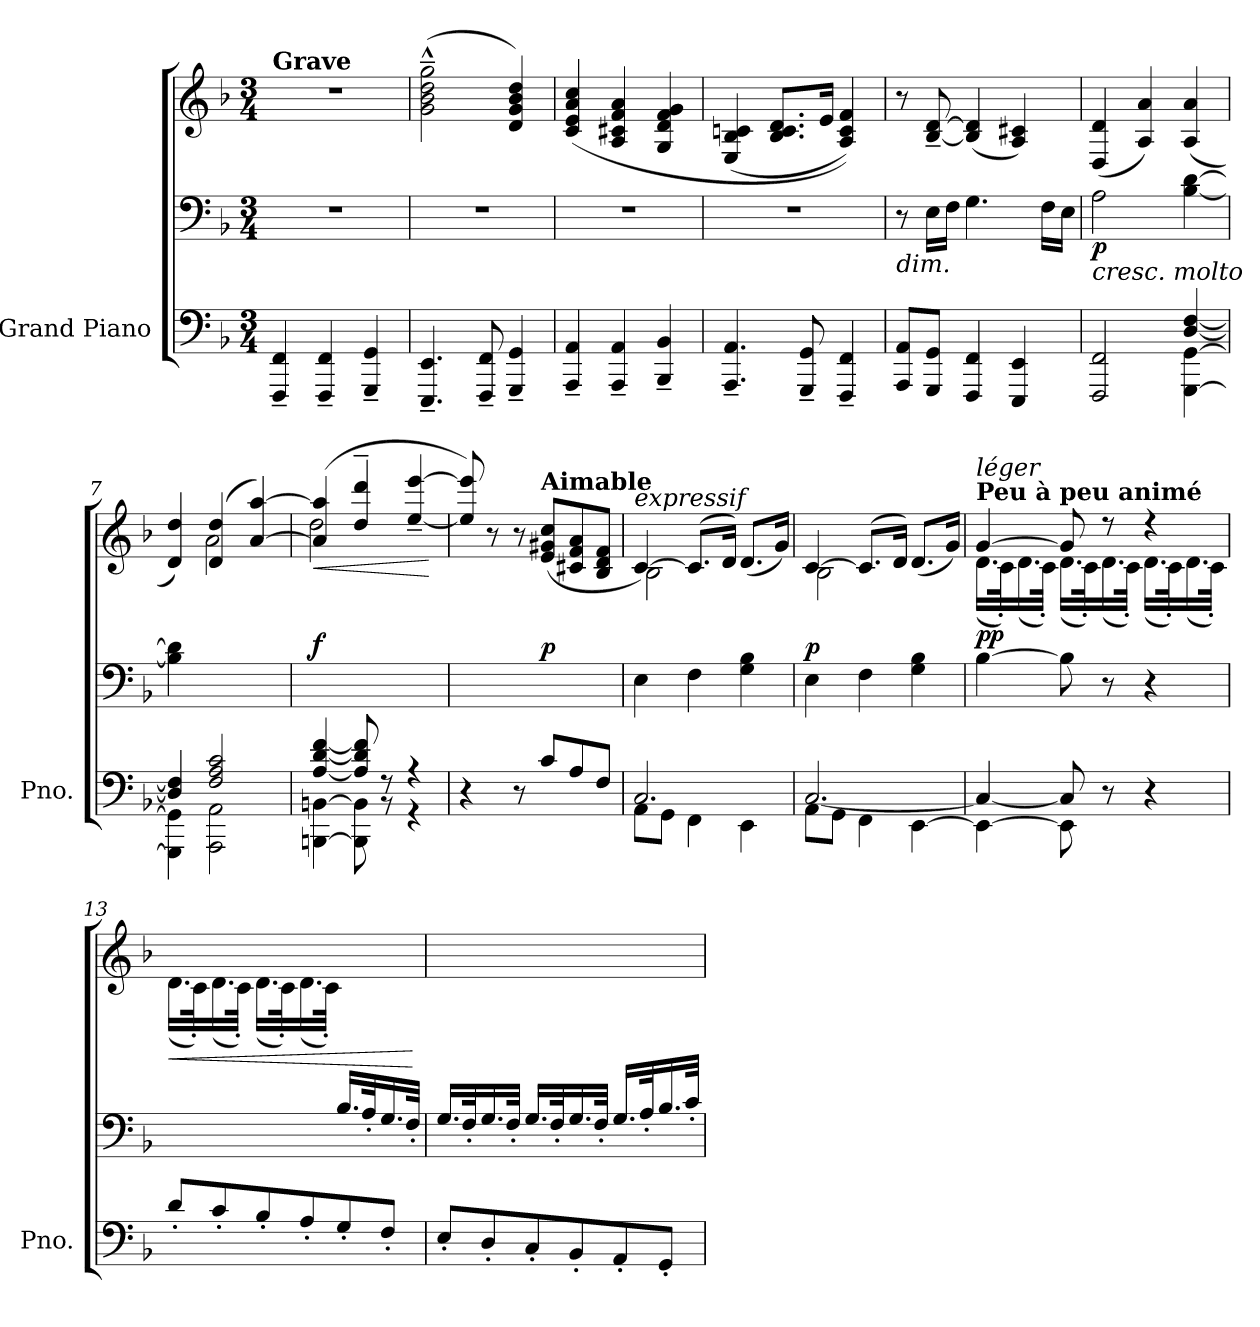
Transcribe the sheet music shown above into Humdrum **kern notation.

**kern	**kern	**kern	**dynam
*part1	*part1	*part1	*part1
*staff3	*staff2	*staff1	*staff1/2/3
*I"Grand Piano	*	*	*
*I'Pno.	*	*	*
*clefF4	*clefF4	*clefG2	*
*k[b-]	*k[b-]	*k[b-]	*
*M3/4	*M3/4	*M3/4	*
*MM69	*MM69	*MM69	*
=1	=1	=1	=1
!	!	!LO:TX:a:B:t=Grave	!
!	!	!	!LO:DY:a=3
!	!	!	!LO:DY:n=1:a=3
4FFF/~ 4FF/~	2.r	2.r	f other-dynamics
4FFF/~ 4FF/~	.	.	.
4GGG/~ 4GG/~	.	.	.
=2	=2	=2	=2
4.EEE/~ 4.EE/~	2.r	(>2g\~^^ 2b-\~^^ 2dd\~^^ 2gg\~^^	.
8FFF/~ 8FF/~	.	.	.
4GGG/~ 4GG/~	.	4d/ 4g/ 4b-/ 4dd/)	.
=3	=3	=3	=3
4AAA/~ 4AA/~	2.r	(<4c/ 4e/ 4a/ 4cc/	.
4AAA/~ 4AA/~	.	4A/ 4c#X/ 4f/ 4a/	.
4BBB-/~ 4BB-/~	.	4G/ 4d/ 4f/ 4g/	.
=4	=4	=4	=4
4.AAA/~ 4.AA/~	2.r	(<4E/ 4B-/ 4cn/	.
.	.	8.B-/ 8.c/ 8.d/L	.
8GGG/~ 8GG/~	.	.	.
.	.	16e/Jk	.
4FFF/~ 4FF/~	.	4A/ 4c/ 4f/))	.
!!LO:LB:g=z
=5	=5	=5	=5
!	!LO:TX:b:i:t=dim.	!	!
8AAA/ 8AA/L	8r	8r	.
8GGG/ 8GG/J	16E\LL	[8B-/~> [8d/~>	.
.	16F\JJ	.	.
4FFF/ 4FF/	4.G\	(<4B-/] 4d/]	.
4EEE/ 4EE/	.	4A/ 4c#X/)	.
.	16F\LL	.	.
.	16E\JJ	.	.
=6	=6	=6	=6
*^	*	*	*
!	!	!LO:TX:b:i:t=cresc. molto	!	!
!	!	!	!	!LO:DY:b=2
2ryy	2FFF/ 2FF/	2A\	(>4D/ 4d/	p
.	.	.	4A/ 4a/)	.
[4GGG\ [4GG\	[4D/ [4F/	[4B-\ [4d\	(>4A/ 4a/	.
=7	=7	=7	=7	=7
*	*	*	*^	*
4GGG\] 4GG\]	4D/] 4F/]	4B-\] 4d\]	4d/ 4dd/)	4ryy	.
2AAA\ 2AA\	2F/ 2A/ 2c/	2ryy	(>4d/ 4dd/	2a\	.
.	.	.	[4a/ [4aa/)	.	.
=8	=8	=8	=8	=8	=8
!	!	!	!	!	!LO:HP:b
!	!	!	!	!	!LO:DY:n=1:a=2
[4BBBn\ [4BBn\	[4A/ [4d/ [4f/	2ryy	(>4a/] 4aa/]	2dd\	< f
8BBB\] 8BB\]	8A/] 8d/] 8f/]	.	4dd/~> 4ddd/~>	.	.
8r	8r	.	.	.	.
4r	4r	4ryy	[4ee/~> [4eee/~>	4ryy	.
*v	*v	*	*v	*v	*
.	.	.	[
=9	=9	=9	=9
4r	4.ryy	8ee/] 8eee/])	.
.	.	8r	.
8r	.	8r	.
!	!	!LO:TX:a:B:t=Aimable	!
!	!	!	!LO:DY:a=2
8c/L	4.ryy	(>8e/ 8g#X/ 8cc/L	p
8A/	.	8c#X/ 8f/ 8a/	.
8F/J	.	8B-/ 8d/ 8f/J	.
!!LO:LB:g=z
=10	=10	=10	=10
*^	*	*^	*
!	!	!	!LO:TX:i:t=expressif	!	!
8AA\L	2.C/	4E\	[4c/)	2B-\	.
8GG\J	.	.	.	.	.
4FF\	.	4F\	(<8.c/L]	.	.
.	.	.	16d/Jk)	.	.
4EE\	.	4G\ 4B-\	(<8.d/L	4ryy	.
.	.	.	16g/Jk)	.	.
=11	=11	=11	=11	=11	=11
*	*	*^	*	*	*
!	!	!	!	!	!	!LO:DY:a=2
8AA\L	[2.C/	4E\	2ryy	[4c/	2B-\	p
8GG\J	.	.	.	.	.	.
4FF\	.	4F\	.	(<8.c/L]	.	.
.	.	.	.	16d/Jk)	.	.
[4EE\	.	4G\ 4B-\	8.ryy	(<8.d/L	4ryy	.
.	.	.	16ryy	16g/Jk)	.	.
=12	=12	=12	=12	=12	=12	=12
!	!	!	!	!LO:TX:a:B:t=Peu à peu animé	!	!
!	!	!	!	!LO:TX:i:t=léger	!	!
!	!	!	!	!	!	!LO:DY:a=2
*	*	*v	*v	*	*	*
4EE\_	4C/_	[4B-\	[4g/	(>16.d\LL	pp
.	.	.	.	32c'>\K)	.
.	.	.	.	(>16.d\	.
.	.	.	.	32c'>\JJk)	.
8EE\]	8C/]	8B-\]	8g/]	(>16.d\LL	.
.	.	.	.	32c'>\K)	.
4.ryy	8r	8r	8r	(>16.d\	.
.	.	.	.	32c'>\JJk)	.
.	4r	4r	4r	(>16.d\LL	.
.	.	.	.	32c'>\K)	.
.	.	.	.	(>16.d\	.
.	.	.	.	32c'>\JJk)	.
*v	*v	*	*	*	*
!!LO:PB:g=z	!!
=13	=13	=13	=13	=13
!	!	!	!	!LO:HP:b
8d'/L	2ryy	2.ryy	(>16.d\LL	<
.	.	.	32c'\K)	.
8c'/	.	.	(>16.d\	.
.	.	.	32c'\JJk)	.
8B-'/	.	.	(>16.d\LL	.
.	.	.	32c'\K)	.
8A'/	.	.	(>16.d\	.
.	.	.	32c'\JJk)	.
8G'/	16.B-/LL	.	4ryy	.
.	32A'/K	.	.	.
8F'/J	16.G/	.	.	.
.	32F'/JJk	.	.	.
*	*	*v	*v	*
.	.	.	[
=14	=14	=14	=14
8E'/L	16.G/LL	2.ryy	.
.	32F'/K	.	.
8D'/	16.G/	.	.
.	32F'/JJk	.	.
8C'/	16.G/LL	.	.
.	32F'/K	.	.
8BB-'/	16.G/	.	.
.	32F'/JJk	.	.
8AA'/	16.G/LL	.	.
.	32A'/K	.	.
8GG'/J	16.B-/	.	.
.	32c'/JJk	.	.
=	=	=	=
*-	*-	*-	*-
